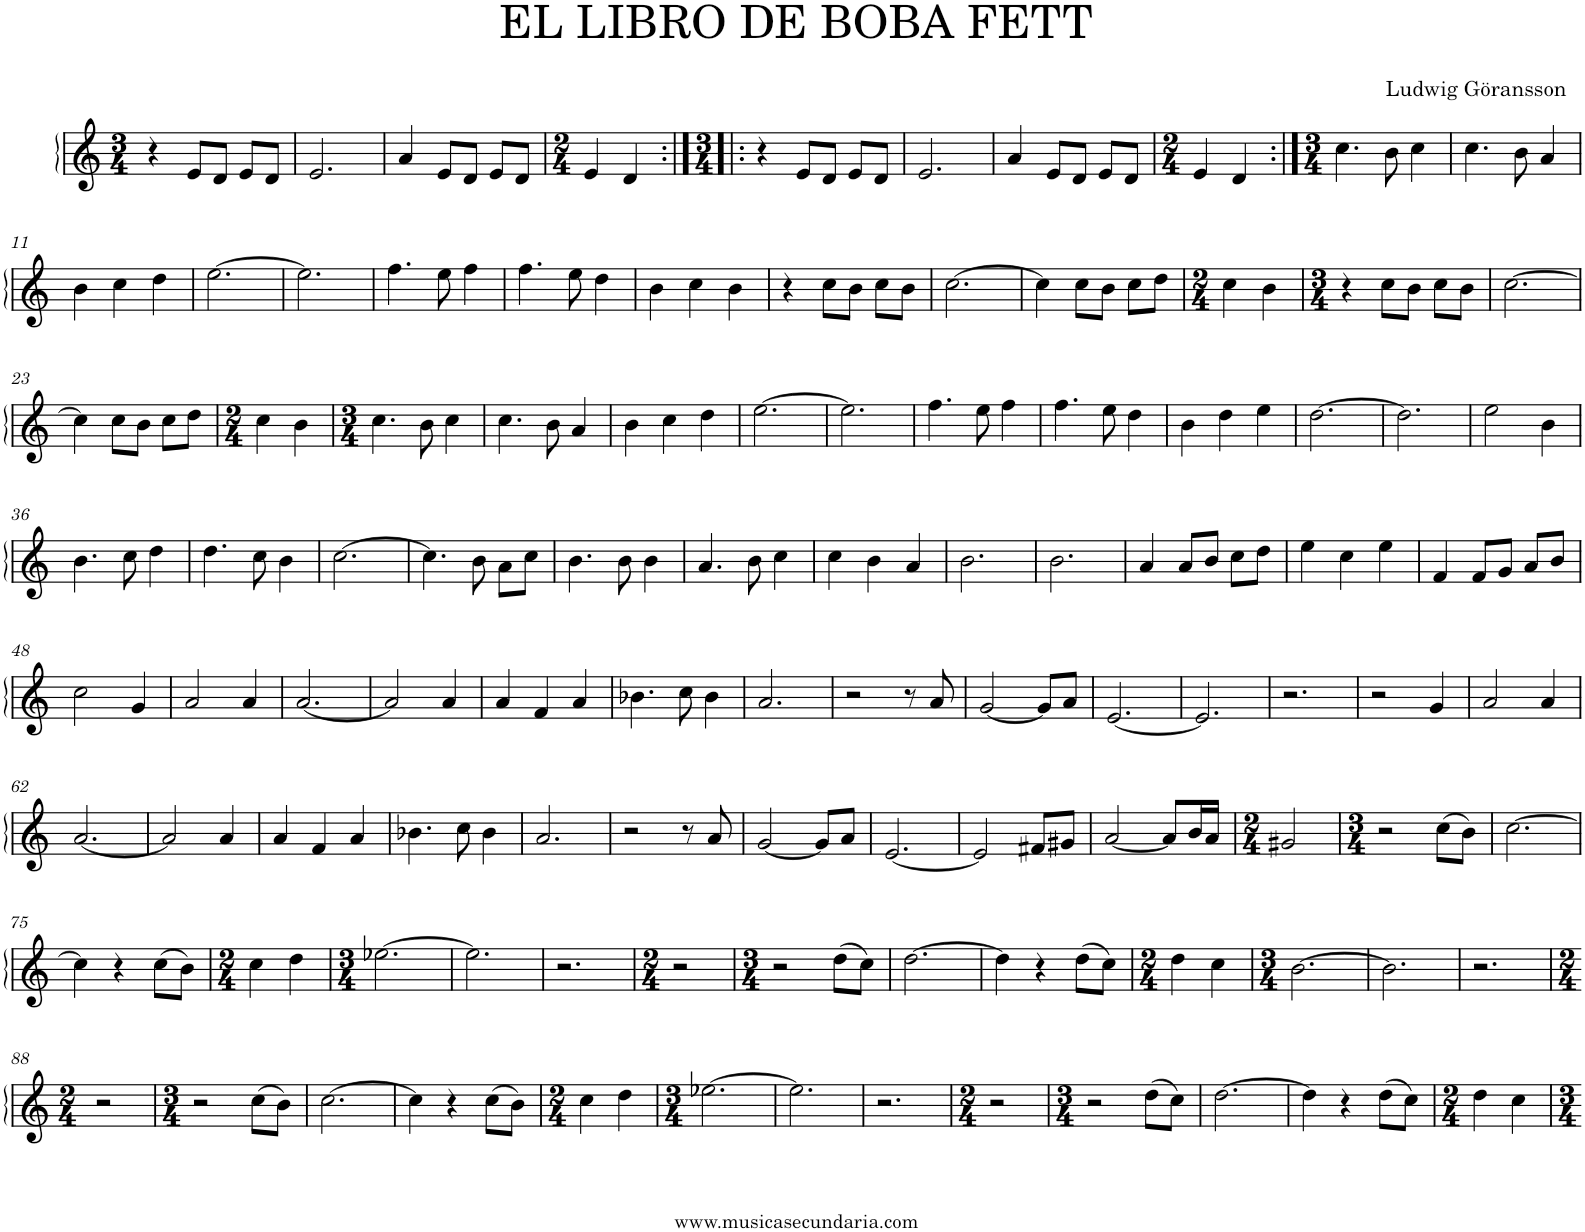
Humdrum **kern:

**kern
*part1
*staff1
*I"Flauta
*I'Fl.
*clefG2
*k[]
*M3/4
=1
4r
8e/L
8d/J
8e/L
8d/J
=2
2.e/
=3
4a/
8e/L
8d/J
8e/L
8d/J
=4
*M2/4
4e/
4d/
=5:|!|:
*M3/4
4r
8e/L
8d/J
8e/L
8d/J
=6
2.e/
=7
4a/
8e/L
8d/J
8e/L
8d/J
=8
*M2/4
4e/
4d/
=9:|!
*M3/4
4.cc\
8b\
4cc\
=10
4.cc\
8b\
4a/
!!LO:LB:g=z
=11
4b\
4cc\
4dd\
=12
[2.ee\
=13
2.ee\]
=14
4.ff\
8ee\
4ff\
=15
4.ff\
8ee\
4dd\
=16
4b\
4cc\
4b\
=17
4r
8cc\L
8b\J
8cc\L
8b\J
=18
[2.cc\
=19
4cc\]
8cc\L
8b\J
8cc\L
8dd\J
=20
*M2/4
4cc\
4b\
=21
*M3/4
4r
8cc\L
8b\J
8cc\L
8b\J
=22
[2.cc\
!!LO:LB:g=z
=23
4cc\]
8cc\L
8b\J
8cc\L
8dd\J
=24
*M2/4
4cc\
4b\
=25
*M3/4
4.cc\
8b\
4cc\
=26
4.cc\
8b\
4a/
=27
4b\
4cc\
4dd\
=28
[2.ee\
=29
2.ee\]
=30
4.ff\
8ee\
4ff\
=31
4.ff\
8ee\
4dd\
=32
4b\
4dd\
4ee\
=33
[2.dd\
=34
2.dd\]
=35
2ee\
4b\
!!LO:LB:g=z
=36
4.b\
8cc\
4dd\
=37
4.dd\
8cc\
4b\
=38
[2.cc\
=39
4.cc\]
8b\
8a\L
8cc\J
=40
4.b\
8b\
4b\
=41
4.a/
8b\
4cc\
=42
4cc\
4b\
4a/
=43
2.b\
=44
2.b\
=45
4a/
8a/L
8b/J
8cc\L
8dd\J
=46
4ee\
4cc\
4ee\
=47
4f/
8f/L
8g/J
8a/L
8b/J
!!LO:LB:g=z
=48
2cc\
4g/
=49
2a/
4a/
=50
[2.a/
=51
2a/]
4a/
=52
4a/
4f/
4a/
=53
4.b-X\
8cc\
4b-\
=54
2.a/
=55
2r
8r
8a/
=56
[2g/
8g/L]
8a/J
=57
[2.e/
=58
2.e/]
=59
2.r
=60
2r
4g/
=61
2a/
4a/
!!LO:LB:g=z
=62
[2.a/
=63
2a/]
4a/
=64
4a/
4f/
4a/
=65
4.b-X\
8cc\
4b-\
=66
2.a/
=67
2r
8r
8a/
=68
[2g/
8g/L]
8a/J
=69
[2.e/
=70
2e/]
8f#X/L
8g#X/J
=71
[2a/
8a/L]
16b/L
16a/JJ
=72
*M2/4
2g#X/
=73
*M3/4
2r
(8cc\L
8b\J)
=74
[2.cc\
!!LO:LB:g=z
=75
4cc\]
4r
(8cc\L
8b\J)
=76
*M2/4
4cc\
4dd\
=77
*M3/4
[2.ee-X\
=78
2.ee-\]
=79
2.r
=80
*M2/4
2r
=81
*M3/4
2r
(8dd\L
8cc\J)
=82
[2.dd\
=83
4dd\]
4r
(8dd\L
8cc\J)
=84
*M2/4
4dd\
4cc\
=85
*M3/4
[2.b\
=86
2.b\]
=87
2.r
!!LO:LB:g=z
=88
*M2/4
2r
=89
*M3/4
2r
(8cc\L
8b\J)
=90
[2.cc\
=91
4cc\]
4r
(8cc\L
8b\J)
=92
*M2/4
4cc\
4dd\
=93
*M3/4
[2.ee-X\
=94
2.ee-\]
=95
2.r
=96
*M2/4
2r
=97
*M3/4
2r
(8dd\L
8cc\J)
=98
[2.dd\
=99
4dd\]
4r
(8dd\L
8cc\J)
=100
*M2/4
4dd\
4cc\
=
*-
